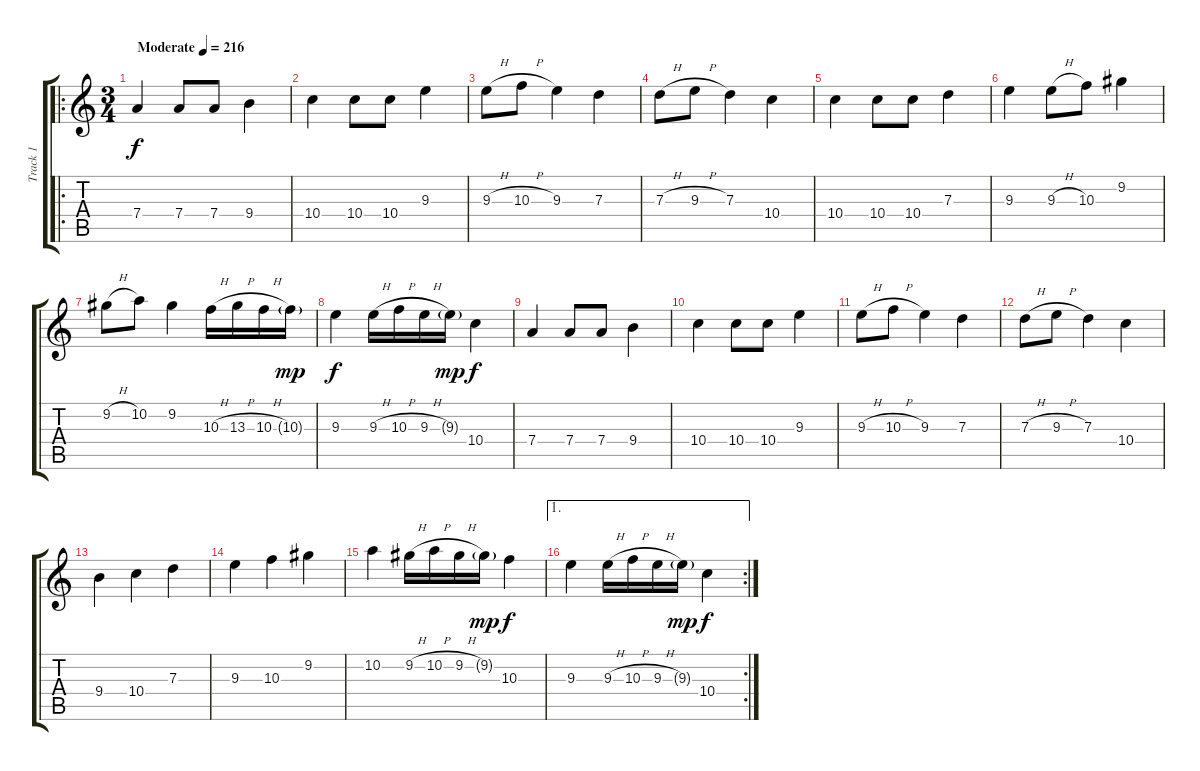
\track ("Track 1" "Track 1") {instrument acousticguitarsteel}
\staff {score tabs}
\tuning (E4 B3 G3 D3 A2 E2) {hide}
\ro
\ts (3 4)
\tempo (216 "Moderate")
\clef g2
\ks c
7.4.4{dy f instrument acousticguitarsteel} 7.4.8 7.4.8 9.4.4 |
10.4.4 10.4.8 10.4.8 9.3.4 |
9.3{h}.8 10.3{h}.8 9.3.4 7.3.4 |
7.3{h}.8 9.3{h}.8 7.3.4 10.4.4 |
10.4.4 10.4.8 10.4.8 7.3.4 |
9.3.4 9.3{h}.8 10.3.8 9.2.4 |
9.2{h}.8 10.2.8 9.2.4 10.3{h}.16 13.3{h}.16 10.3{h}.16 10.3{g}.16{dy mp} |
9.3.4{dy f} 9.3{h}.16 10.3{h}.16 9.3{h}.16 9.3{g}.16{dy mp} 10.4.4{dy f} |
7.4.4 7.4.8 7.4.8 9.4.4 |
10.4.4 10.4.8 10.4.8 9.3.4 |
9.3{h}.8 10.3{h}.8 9.3.4 7.3.4 |
7.3{h}.8 9.3{h}.8 7.3.4 10.4.4 |
9.4.4 10.4.4 7.3.4 |
9.3.4 10.3.4 9.2.4 |
10.2.4 9.2{h}.16 10.2{h}.16 9.2{h}.16 9.2{g}.16{dy mp} 10.3.4{dy f} |
\ae 1
\rc 2
9.3.4 9.3{h}.16 10.3{h}.16 9.3{h}.16 9.3{g}.16{dy mp} 10.4.4{dy f}
